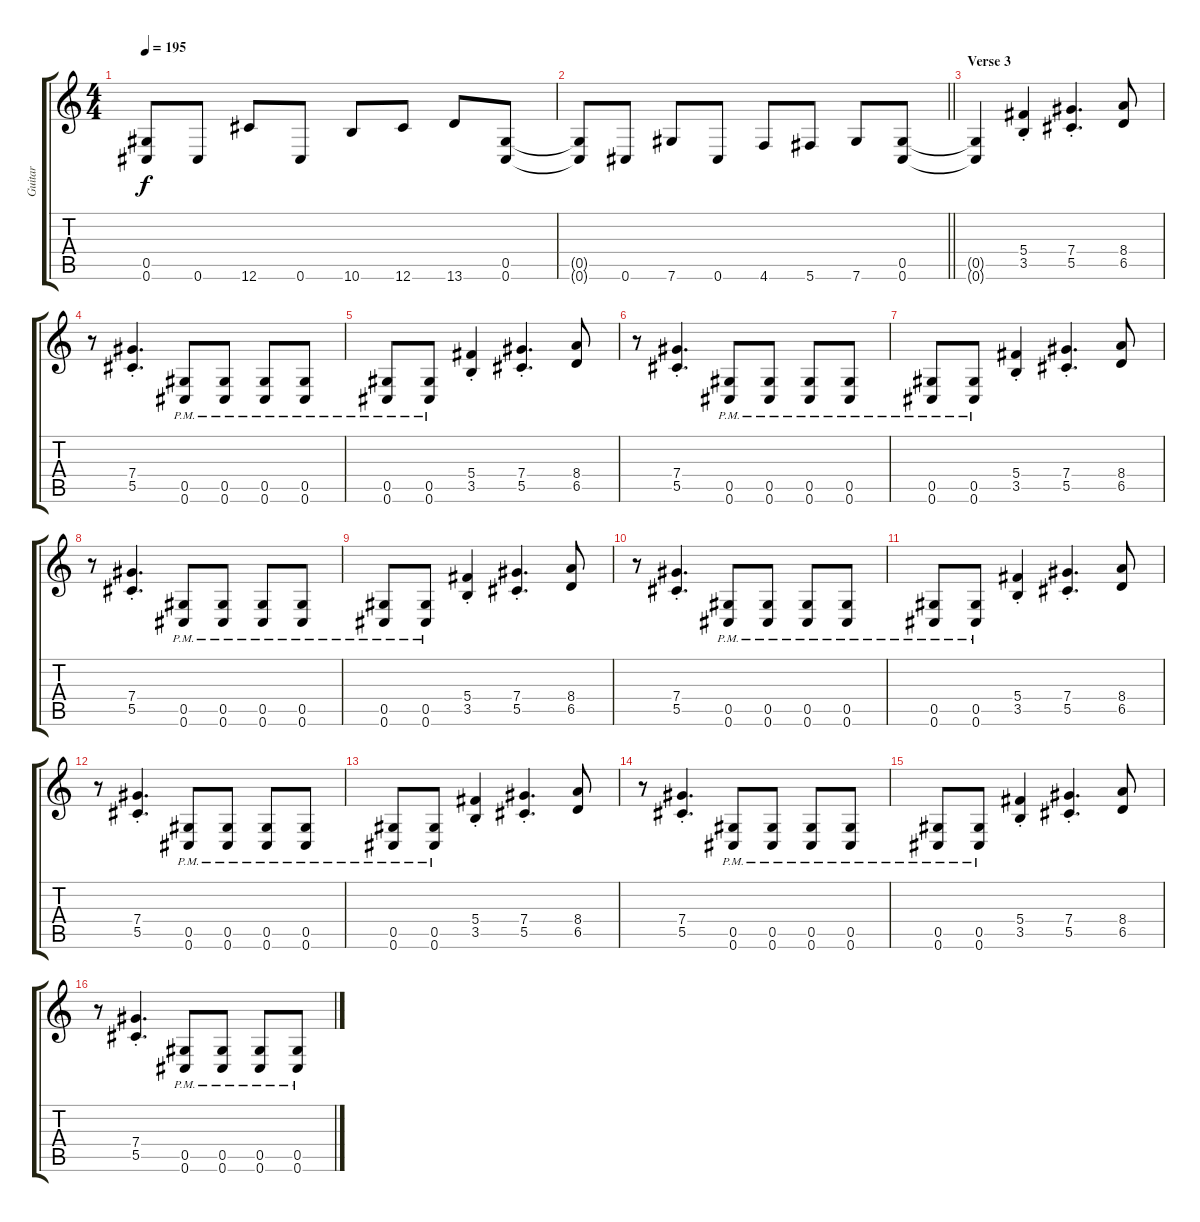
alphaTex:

\track ("Guitar" "Guitar") {instrument distortionguitar}
\staff {score tabs}
\tuning (Eb4 Bb3 Gb3 Db3 Ab2 Db2) {hide}
\ts (4 4)
\tempo 195
\clef g2
\ks c
(0.5{t} 0.6{t}).8{dy f} 0.6.8 12.6.8 0.6.8 10.6.8 12.6.8 13.6.8 (0.5 0.6).8 |
\barLineRight lightlight
(0.5{t} 0.6{t}).8 0.6.8 7.6.8 0.6.8 4.6.8 5.6.8 7.6.8 (0.5 0.6).8 |
\section ("" "Verse 3")
(0.5{t} 0.6{t}).4 (5.4{st} 3.5{st}).4 (7.4{st} 5.5{st}).4{d} (8.4 6.5).8 |
r.8 (7.4{st} 5.5{st}).4{d} (0.5{pm} 0.6{pm}).8 (0.5{pm} 0.6{pm}).8 (0.5{pm} 0.6{pm}).8 (0.5{pm} 0.6{pm}).8 |
(0.5{pm} 0.6{pm}).8 (0.5{pm} 0.6{pm}).8 (5.4{st} 3.5{st}).4 (7.4{st} 5.5{st}).4{d} (8.4 6.5).8 |
r.8 (7.4{st} 5.5{st}).4{d} (0.5{pm} 0.6{pm}).8 (0.5{pm} 0.6{pm}).8 (0.5{pm} 0.6{pm}).8 (0.5{pm} 0.6{pm}).8 |
(0.5{pm} 0.6{pm}).8 (0.5{pm} 0.6{pm}).8 (5.4{st} 3.5{st}).4 (7.4{st} 5.5{st}).4{d} (8.4 6.5).8 |
r.8 (7.4{st} 5.5{st}).4{d} (0.5{pm} 0.6{pm}).8 (0.5{pm} 0.6{pm}).8 (0.5{pm} 0.6{pm}).8 (0.5{pm} 0.6{pm}).8 |
(0.5{pm} 0.6{pm}).8 (0.5{pm} 0.6{pm}).8 (5.4{st} 3.5{st}).4 (7.4{st} 5.5{st}).4{d} (8.4 6.5).8 |
r.8 (7.4{st} 5.5{st}).4{d} (0.5{pm} 0.6{pm}).8 (0.5{pm} 0.6{pm}).8 (0.5{pm} 0.6{pm}).8 (0.5{pm} 0.6{pm}).8 |
(0.5{pm} 0.6{pm}).8 (0.5{pm} 0.6{pm}).8 (5.4{st} 3.5{st}).4 (7.4{st} 5.5{st}).4{d} (8.4 6.5).8 |
r.8 (7.4{st} 5.5{st}).4{d} (0.5{pm} 0.6{pm}).8 (0.5{pm} 0.6{pm}).8 (0.5{pm} 0.6{pm}).8 (0.5{pm} 0.6{pm}).8 |
(0.5{pm} 0.6{pm}).8 (0.5{pm} 0.6{pm}).8 (5.4{st} 3.5{st}).4 (7.4{st} 5.5{st}).4{d} (8.4 6.5).8 |
r.8 (7.4{st} 5.5{st}).4{d} (0.5{pm} 0.6{pm}).8 (0.5{pm} 0.6{pm}).8 (0.5{pm} 0.6{pm}).8 (0.5{pm} 0.6{pm}).8 |
(0.5{pm} 0.6{pm}).8 (0.5{pm} 0.6{pm}).8 (5.4{st} 3.5{st}).4 (7.4{st} 5.5{st}).4{d} (8.4 6.5).8 |
r.8 (7.4{st} 5.5{st}).4{d} (0.5{pm} 0.6{pm}).8 (0.5{pm} 0.6{pm}).8 (0.5{pm} 0.6{pm}).8 (0.5{pm} 0.6{pm}).8
